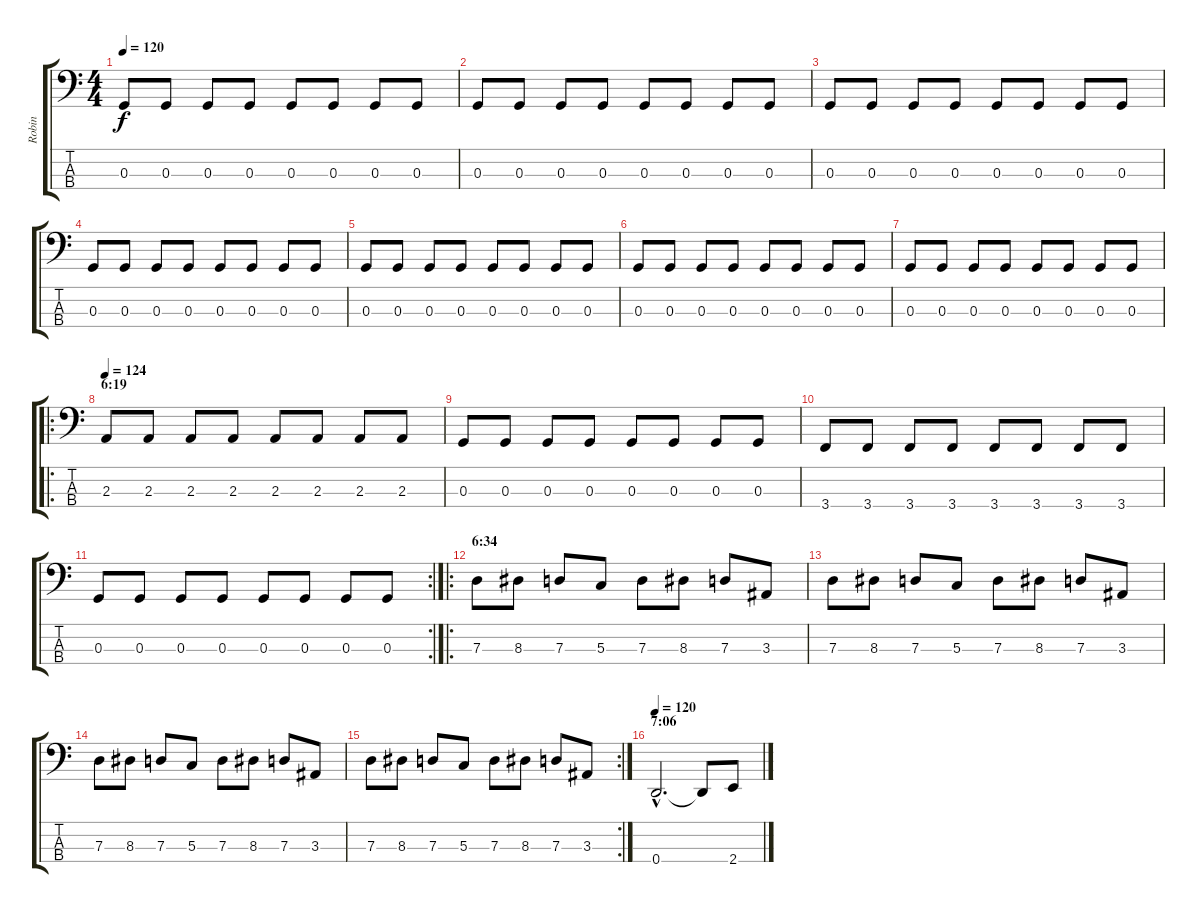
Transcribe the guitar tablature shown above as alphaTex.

\track ("Robin" "Robin") {instrument electricbasspick}
\staff {score tabs}
\tuning (F2 C2 G1 D1) {hide}
\ts (4 4)
\tempo 120
\clef f4
\ks c
0.3.8{dy f} 0.3.8 0.3.8 0.3.8 0.3.8 0.3.8 0.3.8 0.3.8 |
0.3.8 0.3.8 0.3.8 0.3.8 0.3.8 0.3.8 0.3.8 0.3.8 |
0.3.8 0.3.8 0.3.8 0.3.8 0.3.8 0.3.8 0.3.8 0.3.8 |
0.3.8 0.3.8 0.3.8 0.3.8 0.3.8 0.3.8 0.3.8 0.3.8 |
0.3.8 0.3.8 0.3.8 0.3.8 0.3.8 0.3.8 0.3.8 0.3.8 |
0.3.8 0.3.8 0.3.8 0.3.8 0.3.8 0.3.8 0.3.8 0.3.8 |
0.3.8 0.3.8 0.3.8 0.3.8 0.3.8 0.3.8 0.3.8 0.3.8 |
\ro
\section ("" "6:19")
\tempo 130
\tempo 124
2.3.8 2.3.8 2.3.8 2.3.8 2.3.8 2.3.8 2.3.8 2.3.8 |
0.3.8 0.3.8 0.3.8 0.3.8 0.3.8 0.3.8 0.3.8 0.3.8 |
3.4.8 3.4.8 3.4.8 3.4.8 3.4.8 3.4.8 3.4.8 3.4.8 |
\rc 2
0.3.8 0.3.8 0.3.8 0.3.8 0.3.8 0.3.8 0.3.8 0.3.8 |
\ro
\section ("" "6:34")
7.3.8 8.3.8 7.3.8 5.3.8 7.3.8 8.3.8 7.3.8 3.3.8 |
7.3.8 8.3.8 7.3.8 5.3.8 7.3.8 8.3.8 7.3.8 3.3.8 |
7.3.8 8.3.8 7.3.8 5.3.8 7.3.8 8.3.8 7.3.8 3.3.8 |
\rc 2
7.3.8 8.3.8 7.3.8 5.3.8 7.3.8 8.3.8 7.3.8 3.3.8 |
\section ("" "7:06")
\tempo 120
0.4{hac}.2{d} 0.4{t}.8 2.4{ss}.8
